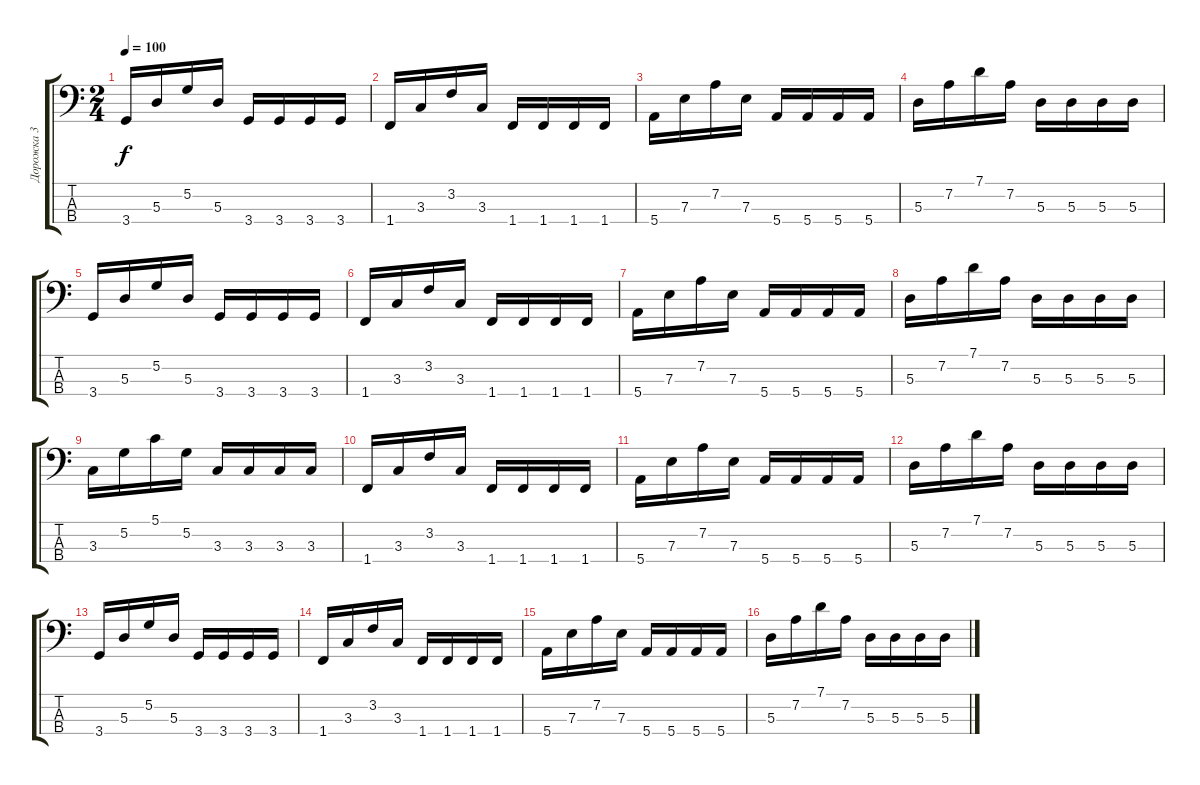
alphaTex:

\track ("Дорожка 3" "Дорожка 3") {instrument electricbassfinger}
\staff {score tabs}
\tuning (G2 D2 A1 E1) {hide}
\ts (2 4)
\tempo 100
\clef f4
\ks c
3.4.16{dy f} 5.3.16 5.2.16 5.3.16 3.4.16 3.4.16 3.4.16 3.4.16 |
1.4.16 3.3.16 3.2.16 3.3.16 1.4.16 1.4.16 1.4.16 1.4.16 |
5.4.16 7.3.16 7.2.16 7.3.16 5.4.16 5.4.16 5.4.16 5.4.16 |
5.3.16 7.2.16 7.1.16 7.2.16 5.3.16 5.3.16 5.3.16 5.3.16 |
3.4.16 5.3.16 5.2.16 5.3.16 3.4.16 3.4.16 3.4.16 3.4.16 |
1.4.16 3.3.16 3.2.16 3.3.16 1.4.16 1.4.16 1.4.16 1.4.16 |
5.4.16 7.3.16 7.2.16 7.3.16 5.4.16 5.4.16 5.4.16 5.4.16 |
5.3.16 7.2.16 7.1.16 7.2.16 5.3.16 5.3.16 5.3.16 5.3.16 |
3.3.16 5.2.16 5.1.16 5.2.16 3.3.16 3.3.16 3.3.16 3.3.16 |
1.4.16 3.3.16 3.2.16 3.3.16 1.4.16 1.4.16 1.4.16 1.4.16 |
5.4.16 7.3.16 7.2.16 7.3.16 5.4.16 5.4.16 5.4.16 5.4.16 |
5.3.16 7.2.16 7.1.16 7.2.16 5.3.16 5.3.16 5.3.16 5.3.16 |
3.4.16 5.3.16 5.2.16 5.3.16 3.4.16 3.4.16 3.4.16 3.4.16 |
1.4.16 3.3.16 3.2.16 3.3.16 1.4.16 1.4.16 1.4.16 1.4.16 |
5.4.16 7.3.16 7.2.16 7.3.16 5.4.16 5.4.16 5.4.16 5.4.16 |
5.3.16 7.2.16 7.1.16 7.2.16 5.3.16 5.3.16 5.3.16 5.3.16
